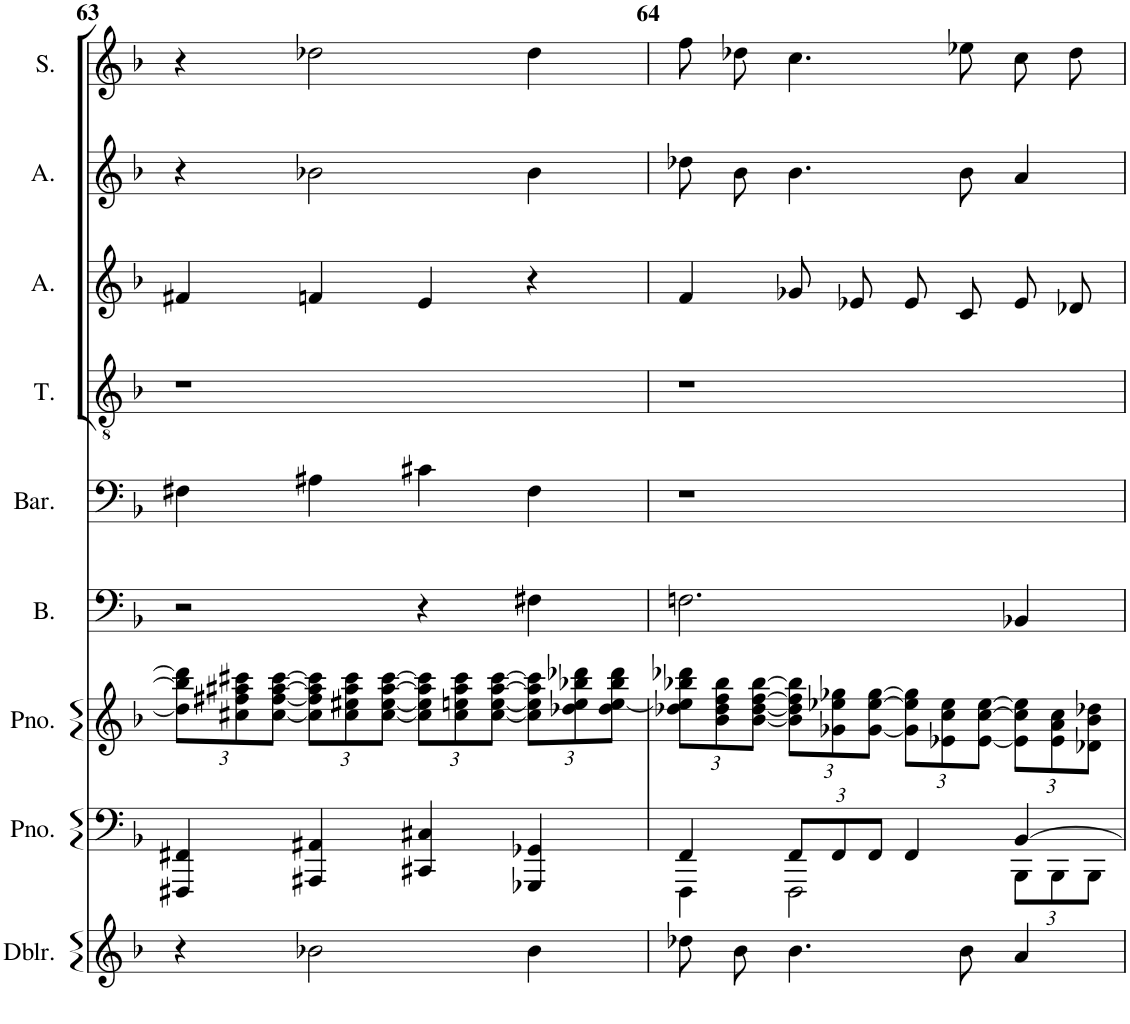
**kern	**kern	**kern	**kern	**kern	**kern	**kern	**kern	**kern
*part9	*part8	*part7	*part6	*part5	*part4	*part3	*part2	*part1
*staff9	*staff8	*staff7	*staff6	*staff5	*staff4	*staff3	*staff2	*staff1
*I"Doubler	*I"Piano	*I"Piano	*I"Bass	*I"Baritone	*I"Tenor	*I"Alto	*I"Alto	*I"Soprano
*I'Dblr.	*I'Pno.	*I'Pno.	*I'B.	*I'Bar.	*I'T.	*I'A.	*I'A.	*I'S.
!!LO:PB:g=z
*clefG2	*clefF4	*clefG2	*clefF4	*clefF4	*clefGv2	*clefG2	*clefG2	*clefG2
*k[b-]	*k[b-]	*k[b-]	*k[b-]	*k[b-]	*k[b-]	*k[b-]	*k[b-]	*k[b-]
*M4/4	*M4/4	*M4/4	*M4/4	*M4/4	*M4/4	*M4/4	*M4/4	*M4/4
*met(c)	*met(c)	*met(c)	*met(c)	*met(c)	*met(c)	*met(c)	*met(c)	*met(c)
*	*	*Xbrackettup	*	*	*	*	*	*
=63	=63	=63	=63	=63	=63	=63	=63	=63
4r	4FFF#X/ 4FF#X/	12dd-\] 12bb-\] 12ddd-\]L	2r	4F#X\	1r	4f#X/	4r	4r
.	.	12cc#X\ 12ff#X\ 12aa#X\ 12ccc#X\	.	.	.	.	.	.
.	.	[12cc#\ [12ff#\ [12aa#\ [12ccc#\J	.	.	.	.	.	.
2b-X\	4AAA#X/ 4AA#X/	12cc#\] 12ff#\] 12aa#\] 12ccc#\]L	.	4A#X\	.	4fn/	2b-X\	2dd-X\
.	.	12cc#\ 12ee#X\ 12aa#\ 12ccc#\	.	.	.	.	.	.
.	.	[12cc#\ [12ee#\ [12aa#\ [12ccc#\J	.	.	.	.	.	.
.	4CC#X/ 4C#X/	12cc#\] 12ee#\] 12aa#\] 12ccc#\]L	4r	4c#X\	.	4e/	.	.
.	.	12cc#\ 12een\ 12aa#\ 12ccc#\	.	.	.	.	.	.
.	.	[12cc#\ [12ee\ [12aa#\ [12ccc#\J	.	.	.	.	.	.
4b-\	4GGG-X/ 4GG-X/	12cc#\] 12ee\] 12aa#\] 12ccc#\]L	4F#X\	4F#\	.	4r	4b-\	4dd-\
.	.	12dd-X\ 12ee\ 12bb-X\ 12ddd-X\	.	.	.	.	.	.
.	.	12dd-\ [12ee\ 12bb-\ 12ddd-\J	.	.	.	.	.	.
=64	=64	=64	=64	=64	=64	=64	=64	=64
*	*^	*	*	*	*	*	*	*
8dd-X\L	4FF/	4FFF\	12dd-X\ 12ee\] 12bb-X\ 12ddd-X\L	2.Fn\	1r	1r	4f/	8dd-X\L	8ff\L
.	.	.	12b-\ 12dd-\ 12ff\ 12bb-\	.	.	.	.	.	.
8b-\J	.	.	.	.	.	.	.	8b-\J	8dd-X\J
.	.	.	[12b-\ [12dd-\ [12ff\ [12bb-\J	.	.	.	.	.	.
*	*Xbrackettup	*	*	*	*	*	*	*	*
4.b-\	12FF/L	2FFF\	12b-\] 12dd-\] 12ff\] 12bb-\]L	.	.	.	8g-X/L	4.b-\	4.cc\
.	12FF/	.	12g-X\ 12ee-X\ 12gg-X\	.	.	.	.	.	.
.	.	.	.	.	.	.	8e-X/J	.	.
.	12FF/J	.	[12g-\ [12ee-\ [12gg-\J	.	.	.	.	.	.
.	4FF/	.	12g-\] 12ee-\] 12gg-\]L	.	.	.	8e-/L	.	.
.	.	.	12e-X\ 12cc\ 12ee-\	.	.	.	.	.	.
8b-\	.	.	.	.	.	.	8c/J	8b-\	8ee-X\
.	.	.	[12e-\ [12cc\ [12ee-\J	.	.	.	.	.	.
4a/	[4BB-/	12BBB-\L	12e-\] 12cc\] 12ee-\]L	4BB-X/	.	.	8e-/L	4a/	8cc\L
.	.	12BBB-\	12e-\ 12a\ 12cc\	.	.	.	.	.	.
.	.	.	.	.	.	.	8d-X/J	.	8dd-\J
.	.	12BBB-\J	12d-X\ 12b-\ 12dd-X\J	.	.	.	.	.	.
*	*v	*v	*	*	*	*	*	*	*
=	=	=	=	=	=	=	=	=
*-	*-	*-	*-	*-	*-	*-	*-	*-
